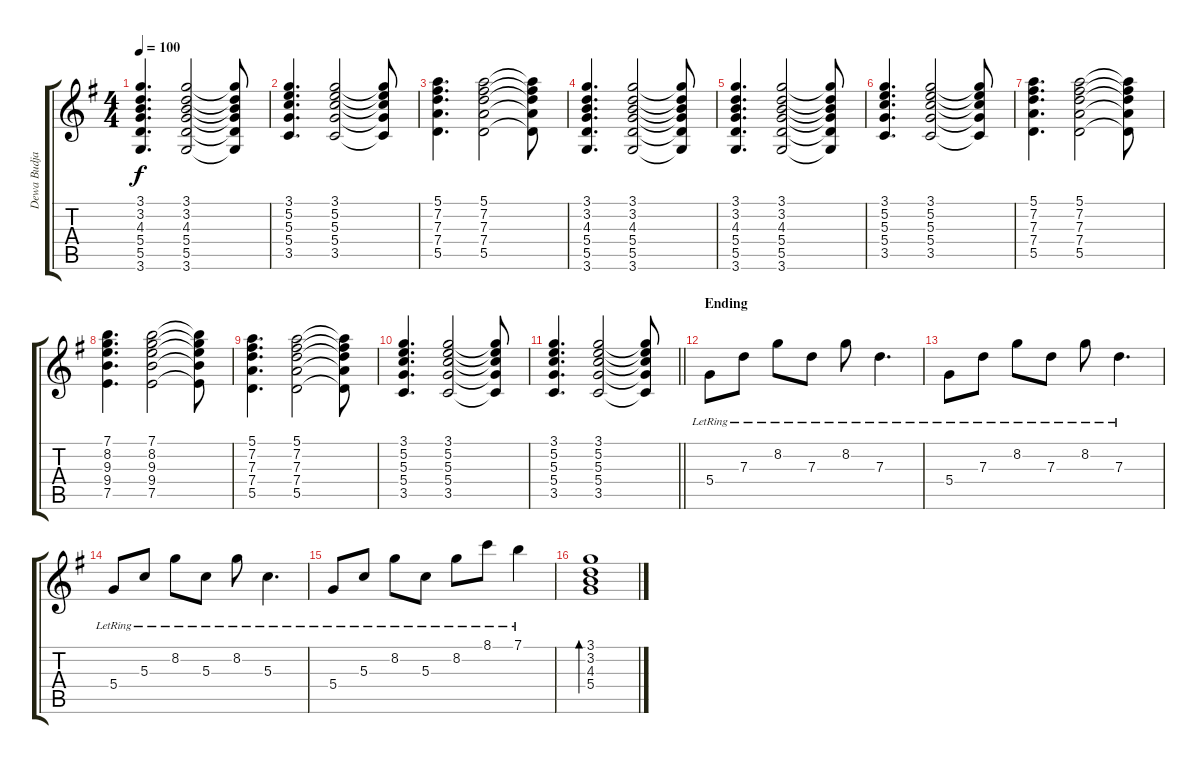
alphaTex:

\track ("Dewa Budjana" "Dewa Budja") {instrument electricguitarjazz}
\staff {score tabs}
\tuning (E4 B3 G3 D3 A2 E2) {hide}
\ts (4 4)
\tempo 100
\clef g2
\ks g
(3.1 3.2 4.3 5.4 5.5 3.6).4{d dy f} (3.1 3.2 4.3 5.4 5.5 3.6).2 (3.1{t} 3.2{t} 4.3{t} 5.4{t} 5.5{t} 3.6{t}).8 |
(3.1 5.2 5.3 5.4 3.5).4{d} (3.1 5.2 5.3 5.4 3.5).2 (3.1{t} 5.2{t} 5.3{t} 5.4{t} 3.5{t}).8 |
(5.1 7.2 7.3 7.4 5.5).4{d} (5.1 7.2 7.3 7.4 5.5).2 (5.1{t} 7.2{t} 7.3{t} 7.4{t} 5.5{t}).8 |
(3.1 3.2 4.3 5.4 5.5 3.6).4{d} (3.1 3.2 4.3 5.4 5.5 3.6).2 (3.1{t} 3.2{t} 4.3{t} 5.4{t} 5.5{t} 3.6{t}).8 |
(3.1 3.2 4.3 5.4 5.5 3.6).4{d} (3.1 3.2 4.3 5.4 5.5 3.6).2 (3.1{t} 3.2{t} 4.3{t} 5.4{t} 5.5{t} 3.6{t}).8 |
(3.1 5.2 5.3 5.4 3.5).4{d} (3.1 5.2 5.3 5.4 3.5).2 (3.1{t} 5.2{t} 5.3{t} 5.4{t} 3.5{t}).8 |
(5.1 7.2 7.3 7.4 5.5).4{d} (5.1 7.2 7.3 7.4 5.5).2 (5.1{t} 7.2{t} 7.3{t} 7.4{t} 5.5{t}).8 |
(7.1 8.2 9.3 9.4 7.5).4{d} (7.1 8.2 9.3 9.4 7.5).2 (7.1{t} 8.2{t} 9.3{t} 9.4{t} 7.5{t}).8 |
(5.1 7.2 7.3 7.4 5.5).4{d} (5.1 7.2 7.3 7.4 5.5).2 (5.1{t} 7.2{t} 7.3{t} 7.4{t} 5.5{t}).8 |
(3.1 5.2 5.3 5.4 3.5).4{d} (3.1 5.2 5.3 5.4 3.5).2 (3.1{t} 5.2{t} 5.3{t} 5.4{t} 3.5{t}).8 |
\barLineRight lightlight
(3.1 5.2 5.3 5.4 3.5).4{d} (3.1 5.2 5.3 5.4 3.5).2 (3.1{t} 5.2{t} 5.3{t} 5.4{t} 3.5{t}).8 |
\section ("" "Ending")
5.4{lr}.8 7.3{lr}.8 8.2{lr}.8 7.3{lr}.8 8.2{lr}.8 7.3{lr}.4{d} |
5.4{lr}.8 7.3{lr}.8 8.2{lr}.8 7.3{lr}.8 8.2{lr}.8 7.3{lr}.4{d} |
5.4{lr}.8 5.3{lr}.8 8.2{lr}.8 5.3{lr}.8 8.2{lr}.8 5.3{lr}.4{d} |
5.4{lr}.8 5.3{lr}.8 8.2{lr}.8 5.3{lr}.8 8.2{lr}.8 8.1{lr}.8 7.1{lr}.4 |
(3.1 3.2 4.3 5.4).1{bd 240}
